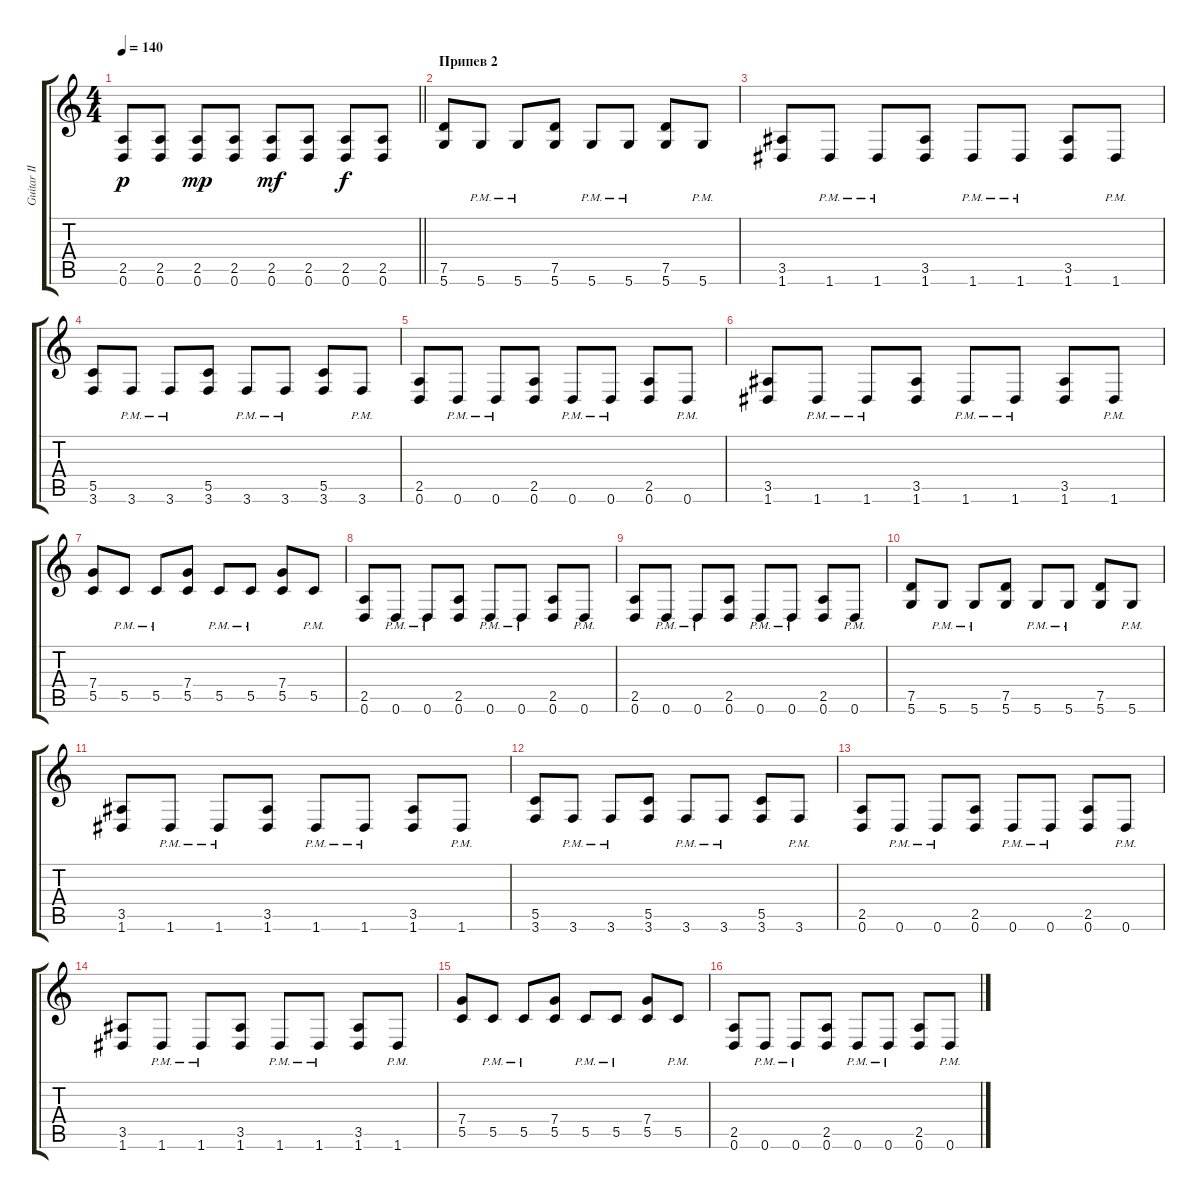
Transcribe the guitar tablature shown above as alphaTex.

\track ("Guitar II" "Guitar II") {instrument acousticguitarsteel}
\staff {score tabs}
\tuning (D4 A3 F3 C3 G2 D2) {hide}
\ts (4 4)
\tempo 140
\clef g2
\barLineRight lightlight
\ks c
(2.5 0.6).8{dy p volume 10 instrument distortionguitar} (2.5 0.6).8 (2.5 0.6).8{dy mp} (2.5 0.6).8 (2.5 0.6).8{dy mf} (2.5 0.6).8 (2.5 0.6).8{dy f} (2.5 0.6).8 |
\section ("" "Припев 2")
(7.5 5.6).8 5.6{pm}.8 5.6{pm}.8 (7.5 5.6).8 5.6{pm}.8 5.6{pm}.8 (7.5 5.6).8 5.6{pm}.8 |
(3.5 1.6).8 1.6{pm}.8 1.6{pm}.8 (3.5 1.6).8 1.6{pm}.8 1.6{pm}.8 (3.5 1.6).8 1.6{pm}.8 |
(5.5 3.6).8 3.6{pm}.8 3.6{pm}.8 (5.5 3.6).8 3.6{pm}.8 3.6{pm}.8 (5.5 3.6).8 3.6{pm}.8 |
(2.5 0.6).8 0.6{pm}.8 0.6{pm}.8 (2.5 0.6).8 0.6{pm}.8 0.6{pm}.8 (2.5 0.6).8 0.6{pm}.8 |
(3.5 1.6).8 1.6{pm}.8 1.6{pm}.8 (3.5 1.6).8 1.6{pm}.8 1.6{pm}.8 (3.5 1.6).8 1.6{pm}.8 |
(7.4 5.5).8 5.5{pm}.8 5.5{pm}.8 (7.4 5.5).8 5.5{pm}.8 5.5{pm}.8 (7.4 5.5).8 5.5{pm}.8 |
(2.5 0.6).8 0.6{pm}.8 0.6{pm}.8 (2.5 0.6).8 0.6{pm}.8 0.6{pm}.8 (2.5 0.6).8 0.6{pm}.8 |
(2.5 0.6).8 0.6{pm}.8 0.6{pm}.8 (2.5 0.6).8 0.6{pm}.8 0.6{pm}.8 (2.5 0.6).8 0.6{pm}.8 |
(7.5 5.6).8 5.6{pm}.8 5.6{pm}.8 (7.5 5.6).8 5.6{pm}.8 5.6{pm}.8 (7.5 5.6).8 5.6{pm}.8 |
(3.5 1.6).8 1.6{pm}.8 1.6{pm}.8 (3.5 1.6).8 1.6{pm}.8 1.6{pm}.8 (3.5 1.6).8 1.6{pm}.8 |
(5.5 3.6).8 3.6{pm}.8 3.6{pm}.8 (5.5 3.6).8 3.6{pm}.8 3.6{pm}.8 (5.5 3.6).8 3.6{pm}.8 |
(2.5 0.6).8 0.6{pm}.8 0.6{pm}.8 (2.5 0.6).8 0.6{pm}.8 0.6{pm}.8 (2.5 0.6).8 0.6{pm}.8 |
(3.5 1.6).8 1.6{pm}.8 1.6{pm}.8 (3.5 1.6).8 1.6{pm}.8 1.6{pm}.8 (3.5 1.6).8 1.6{pm}.8 |
(7.4 5.5).8 5.5{pm}.8 5.5{pm}.8 (7.4 5.5).8 5.5{pm}.8 5.5{pm}.8 (7.4 5.5).8 5.5{pm}.8 |
(2.5 0.6).8 0.6{pm}.8 0.6{pm}.8 (2.5 0.6).8 0.6{pm}.8 0.6{pm}.8 (2.5 0.6).8 0.6{pm}.8
